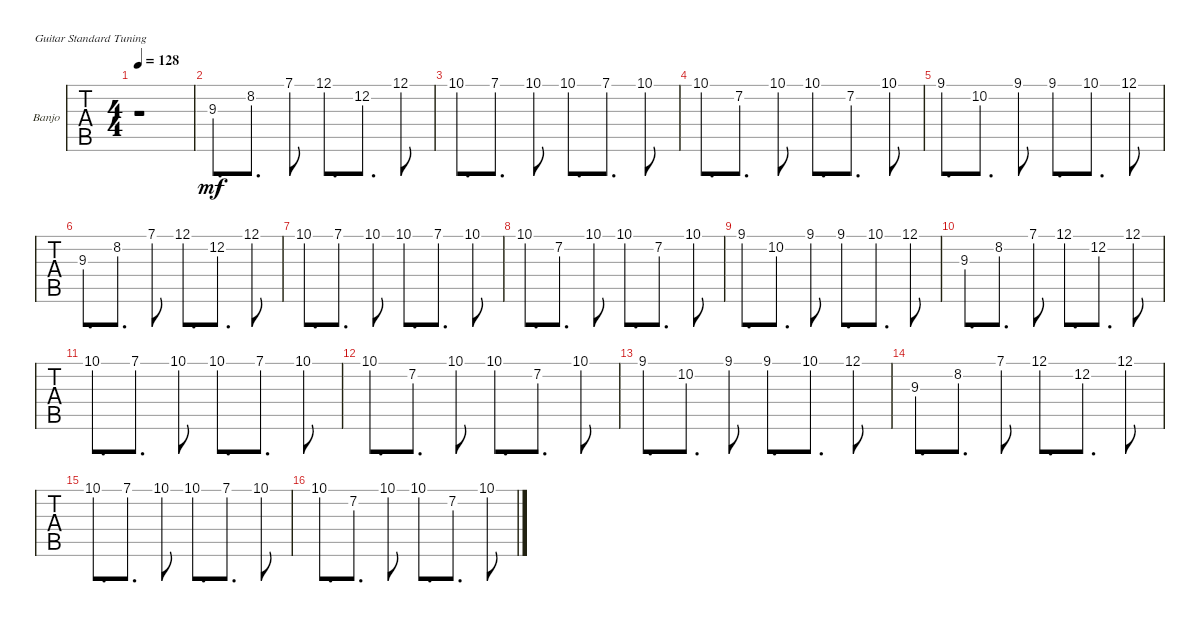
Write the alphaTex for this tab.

\defaultSystemsLayout 4
\bracketExtendMode nobrackets
\firstSystemTrackNameOrientation horizontal
\otherSystemsTrackNameOrientation horizontal
\track ("Thème banjo" "Banjo") {multiBarRest instrument acousticguitarsteel}
\staff {tabs}
\tuning (E4 B3 G3 D3 A2 E2)
\ts (4 4)
\tempo 128
\clef g2
\ks c
r.1{dy mf instrument acousticguitarsteel} |
9.3.8{d} 8.2.8{d} 7.1.8 12.1.8{d} 12.2.8{d} 12.1.8 |
10.1.8{d} 7.1.8{d} 10.1.8 10.1.8{d} 7.1.8{d} 10.1.8 |
10.1.8{d} 7.2.8{d} 10.1.8 10.1.8{d} 7.2.8{d} 10.1.8 |
9.1.8{d} 10.2.8{d} 9.1.8 9.1.8{d} 10.1.8{d} 12.1.8 |
9.3.8{d} 8.2.8{d} 7.1.8 12.1.8{d} 12.2.8{d} 12.1.8 |
10.1.8{d} 7.1.8{d} 10.1.8 10.1.8{d} 7.1.8{d} 10.1.8 |
10.1.8{d} 7.2.8{d} 10.1.8 10.1.8{d} 7.2.8{d} 10.1.8 |
9.1.8{d} 10.2.8{d} 9.1.8 9.1.8{d} 10.1.8{d} 12.1.8 |
9.3.8{d} 8.2.8{d} 7.1.8 12.1.8{d} 12.2.8{d} 12.1.8 |
10.1.8{d} 7.1.8{d} 10.1.8 10.1.8{d} 7.1.8{d} 10.1.8 |
10.1.8{d} 7.2.8{d} 10.1.8 10.1.8{d} 7.2.8{d} 10.1.8 |
9.1.8{d} 10.2.8{d} 9.1.8 9.1.8{d} 10.1.8{d} 12.1.8 |
9.3.8{d} 8.2.8{d} 7.1.8 12.1.8{d} 12.2.8{d} 12.1.8 |
10.1.8{d} 7.1.8{d} 10.1.8 10.1.8{d} 7.1.8{d} 10.1.8 |
10.1.8{d} 7.2.8{d} 10.1.8 10.1.8{d} 7.2.8{d} 10.1.8
